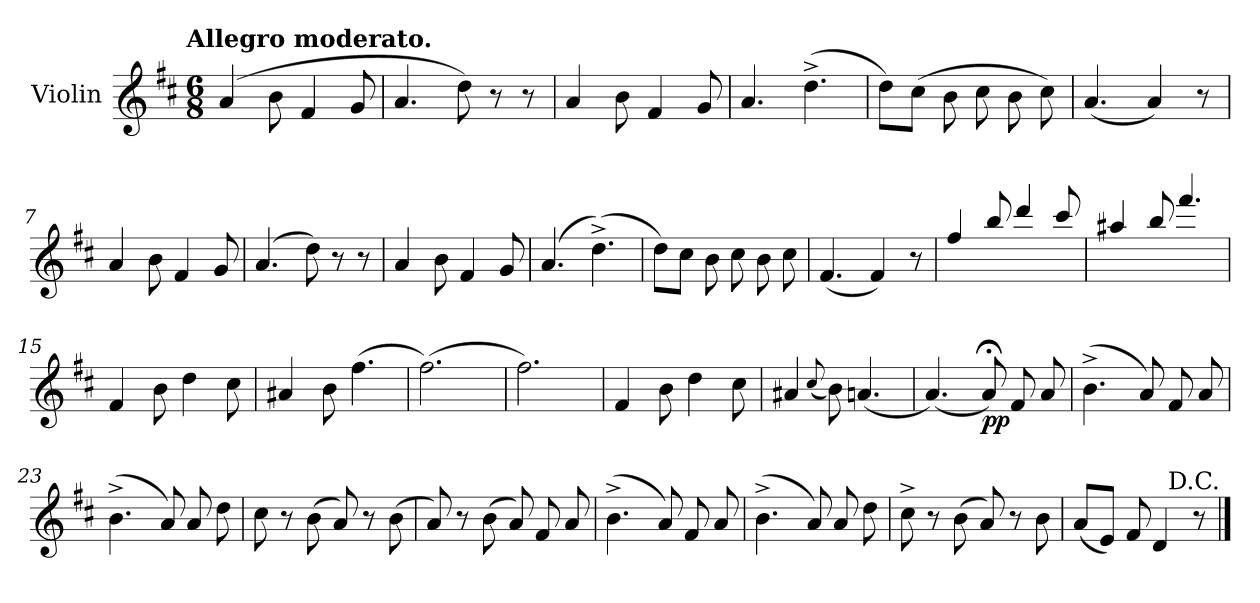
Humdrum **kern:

**kern	**dynam
*part1	*part1
*staff1	*staff1
*I"Violin	*
*I'Vln.	*
*clefG2	*
*k[f#c#]	*
!!LO:TX:omd:t=Allegro moderato.
*M6/8	*
*MM144	*
=1	=1
(>4a/	.
8b\	.
4f#/	.
8g/	.
=2	=2
4.a/	.
8dd\)	.
8r	.
8r	.
=3	=3
4a/	.
8b\	.
4f#/	.
8g/	.
=4	=4
4.a/	.
(>4.dd^\	.
=5	=5
8dd\L)	.
(>8cc#\J	.
8b\	.
8cc#\	.
8b\	.
8cc#\)	.
=6	=6
(<4.a/	.
4a/)	.
8r	.
=7	=7
4a/	.
8b\	.
4f#/	.
8g/	.
!!LO:LB:g=z
=8	=8
(>4.a/	.
8dd\)	.
8r	.
8r	.
=9	=9
4a/	.
8b\	.
4f#/	.
8g/	.
=10	=10
(>4.a/	.
(>4.dd^\)	.
=11	=11
8dd\L)	.
8cc#\J	.
8b\	.
8cc#\	.
8b\	.
8cc#\	.
=12	=12
(<4.f#/	.
4f#/)	.
8r	.
=13	=13
4ff#/	.
8bb/	.
4ddd/	.
8ccc#/	.
=14	=14
4aa#X/	.
8bb/	.
4.fff#/	.
!!LO:LB:g=z
=15	=15
4f#/	.
8b\	.
4dd\	.
8cc#\	.
=16	=16
4a#X/	.
8b\	.
(>4.ff#\	.
=17	=17
(>2.ff#\)	.
=18	=18
2.ff#\)	.
=19	=19
4f#/	.
8b\	.
4dd\	.
8cc#\	.
=20	=20
4a#X/	.
(<8qqcc#/	.
8b\)	.
(<4.an/	.
=21	=21
(<4.a/)	.
!	!LO:DY:b
8a;</)	pp
8f#/	.
8a/	.
=22	=22
(>4.b^\	.
8a/)	.
8f#/	.
8a/	.
!!LO:LB:g=z
=23	=23
(>4.b^\	.
8a/)	.
8a/	.
8dd\	.
=24	=24
8cc#\	.
8r	.
(>8b\	.
8a/)	.
8r	.
(>8b\	.
=25	=25
8a/)	.
8r	.
(>8b\	.
8a/)	.
8f#/	.
8a/	.
=26	=26
(>4.b^\	.
8a/)	.
8f#/	.
8a/	.
=27	=27
(>4.b^\	.
8a/)	.
8a/	.
8dd\	.
=28	=28
8cc#^\	.
8r	.
(>8b\	.
8a/)	.
8r	.
8b\	.
!!LO:LB:g=z
=29	=29
(<8a/L	.
8e/J)	.
8f#/	.
4d/	.
8r	.
!LO:TX:a:rj:t=D.C.	!
==	==
*-	*-
